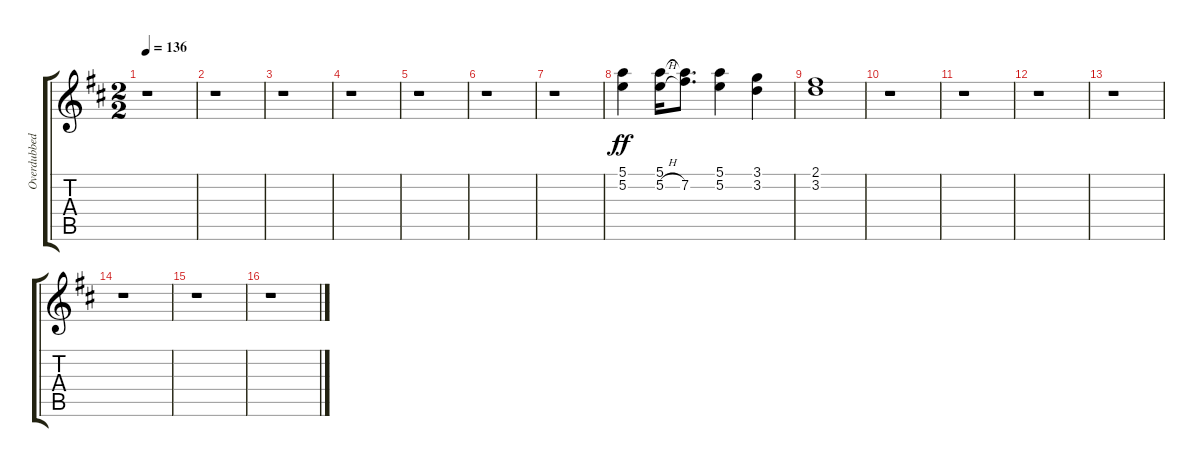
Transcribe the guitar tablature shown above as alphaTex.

\track ("Overdubbed Guitar I" "Overdubbed") {instrument electricguitarjazz}
\staff {score tabs}
\tuning (E4 B3 G3 D3 A2 E2) {hide}
\ts (2 2)
\tempo 136
\clef g2
\ks d
r.1{dy f} |
r.1 |
r.1 |
r.1 |
r.1 |
r.1 |
r.1 |
(5.1 5.2).4{dy ff} (5.1 5.2{h}).16 (5.1{t} 7.2).8{d} (5.1 5.2).4 (3.1 3.2).4 |
(2.1 3.2).1 |
r.1 |
r.1 |
r.1 |
r.1 |
r.1 |
r.1 |
r.1
